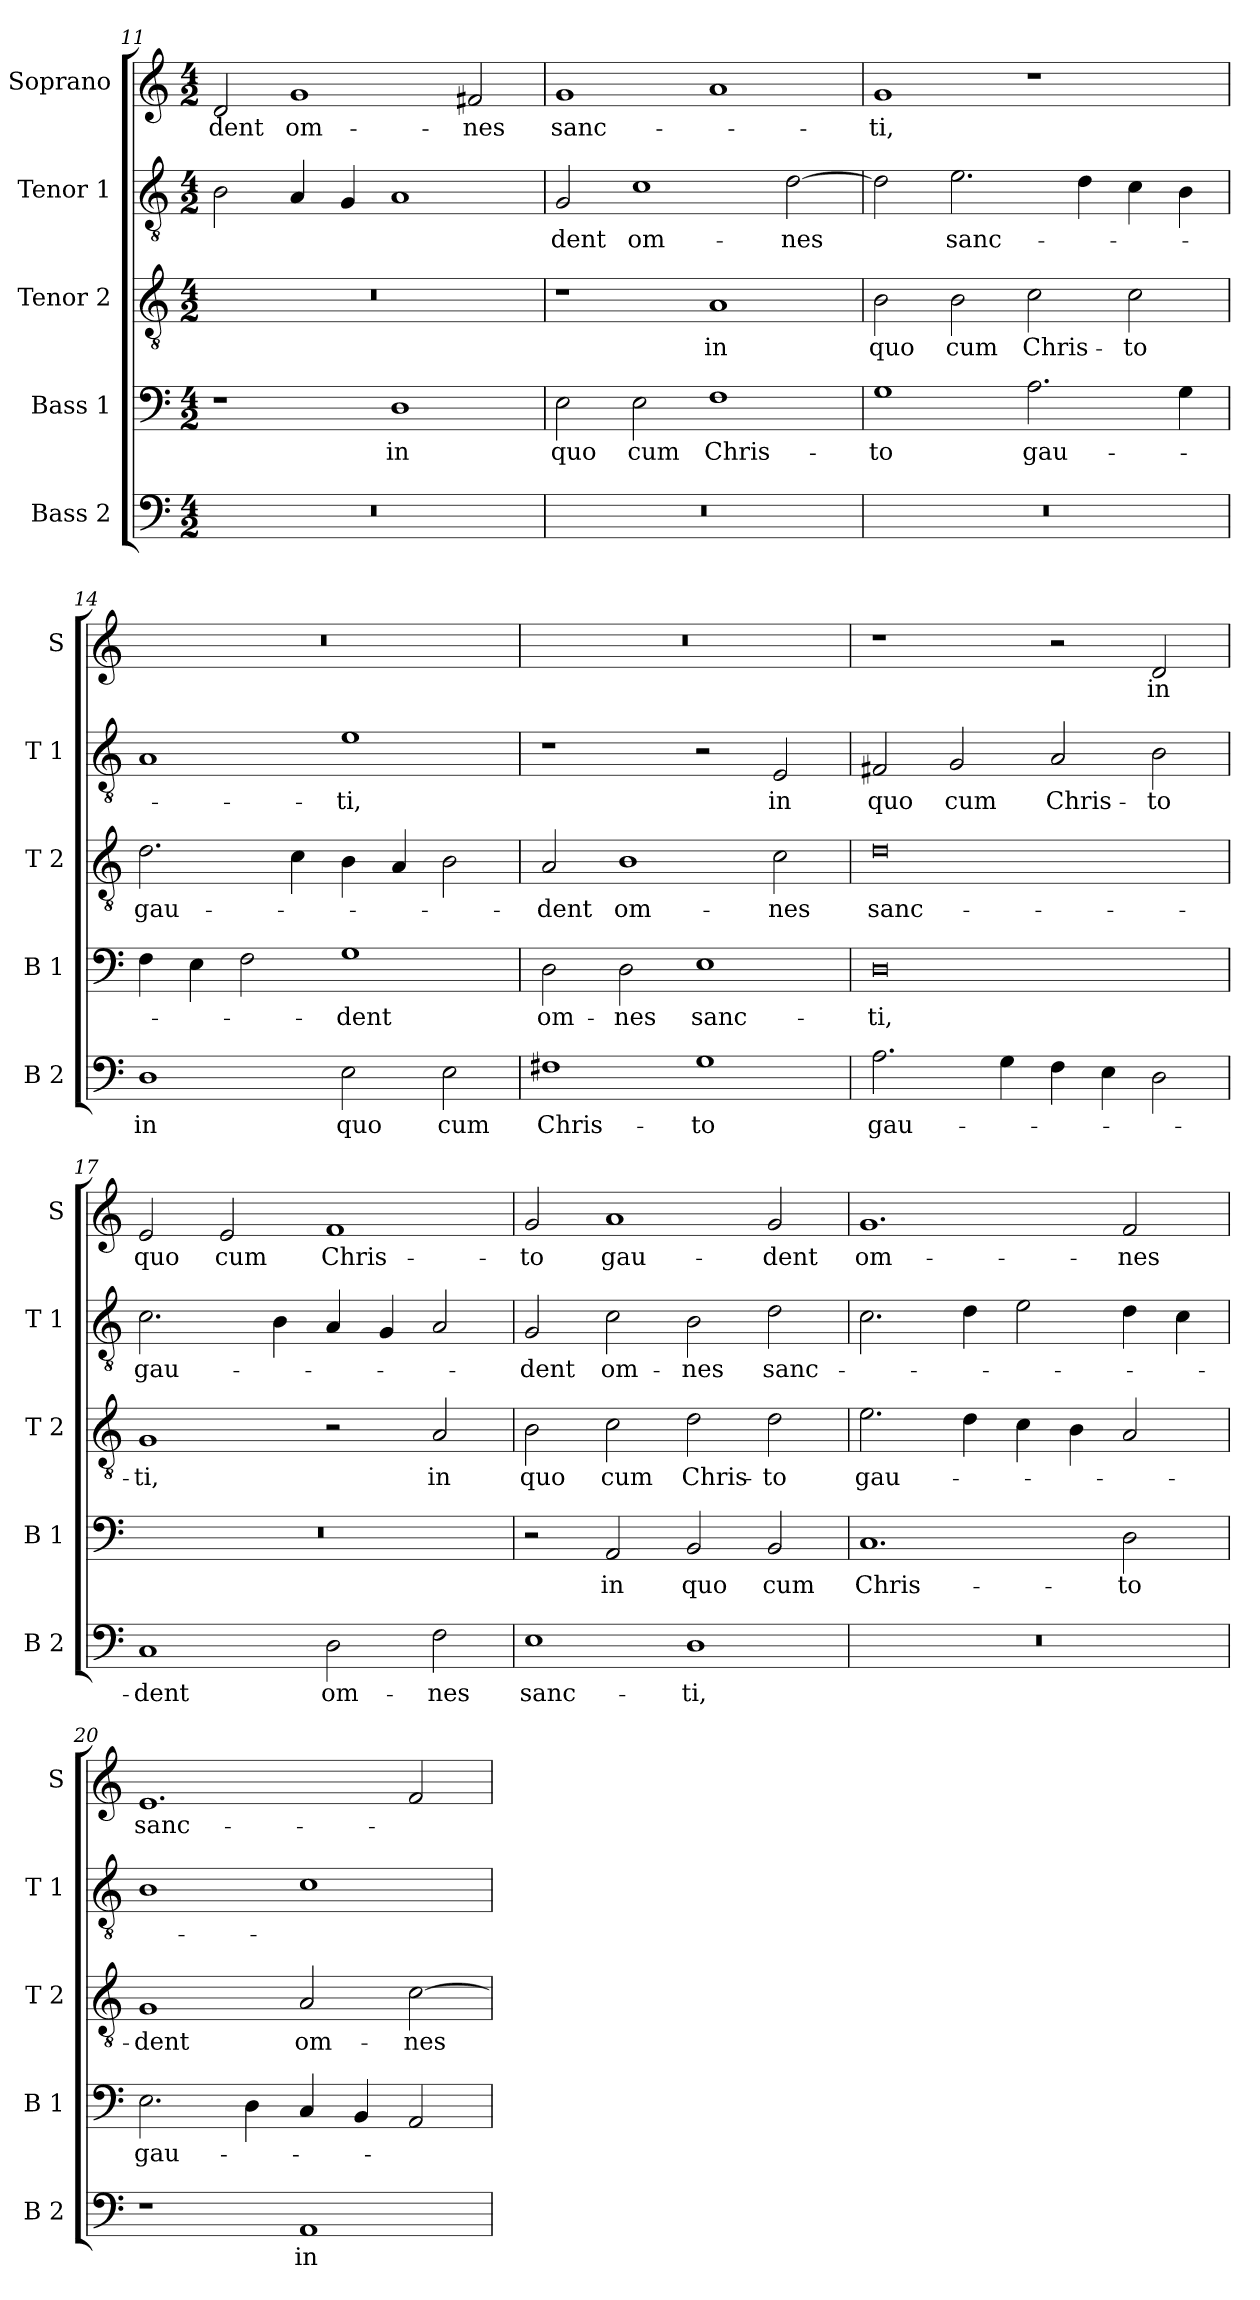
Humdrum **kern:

**kern	**text	**kern	**text	**kern	**text	**kern	**text	**kern	**text
*part5	*part5	*part4	*part4	*part3	*part3	*part2	*part2	*part1	*part1
*staff5	*staff5	*staff4	*staff4	*staff3	*staff3	*staff2	*staff2	*staff1	*staff1
*I"Bass 2	*	*I"Bass 1	*	*I"Tenor 2	*	*I"Tenor 1	*	*I"Soprano	*
*I'B 2	*	*I'B 1	*	*I'T 2	*	*I'T 1	*	*I'S	*
!!LO:PB:g=z
*clefF4	*	*clefF4	*	*clefGv2	*	*clefGv2	*	*clefG2	*
*k[]	*	*k[]	*	*k[]	*	*k[]	*	*k[]	*
*C:	*	*C:	*	*C:	*	*C:	*	*C:	*
*M4/2	*	*M4/2	*	*M4/2	*	*M4/2	*	*M4/2	*
=11	=11	=11	=11	=11	=11	=11	=11	=11	=11
!	!	!	!	!	!	!	!	!	!LO:LY:b
0r	.	1r	.	0r	.	2B\	.	2d/	-dent
!	!	!	!	!	!	!	!	!	!LO:LY:b
.	.	.	.	.	.	4A/	.	1g	om-
.	.	.	.	.	.	4G/	.	.	.
!	!	!	!LO:LY:b	!	!	!	!	!	!
.	.	1D	in	.	.	1A	.	.	.
!	!	!	!	!	!	!	!	!	!LO:LY:b
.	.	.	.	.	.	.	.	2f#X/	-nes
=12	=12	=12	=12	=12	=12	=12	=12	=12	=12
!	!	!	!LO:LY:b	!	!	!	!LO:LY:b	!	!LO:LY:b
0r	.	2E\	quo	1r	.	2G/	-dent	1g	sanc-
!	!	!	!LO:LY:b	!	!	!	!LO:LY:b	!	!
.	.	2E\	cum	.	.	1c	om-	.	.
!	!	!	!LO:LY:b	!	!LO:LY:b	!	!	!	!
.	.	1F	Chris-	1A	in	.	.	1a	.
!	!	!	!	!	!	!	!LO:LY:b	!	!
.	.	.	.	.	.	[2d\	-nes	.	.
=13	=13	=13	=13	=13	=13	=13	=13	=13	=13
!	!	!	!LO:LY:b	!	!LO:LY:b	!	!	!	!LO:LY:b
0r	.	1G	-to	2B\	quo	2d\]	.	1g	-ti,
!	!	!	!	!	!LO:LY:b	!	!LO:LY:b	!	!
.	.	.	.	2B\	cum	2.e\	sanc-	.	.
!	!	!	!LO:LY:b	!	!LO:LY:b	!	!	!	!
.	.	2.A\	gau-	2c\	Chris-	.	.	1r	.
.	.	.	.	.	.	4d\	.	.	.
!	!	!	!	!	!LO:LY:b	!	!	!	!
.	.	.	.	2c\	-to	4c\	.	.	.
.	.	4G\	.	.	.	4B\	.	.	.
=14	=14	=14	=14	=14	=14	=14	=14	=14	=14
!	!LO:LY:b	!	!	!	!LO:LY:b	!	!	!	!
1D	in	4F\	.	2.d\	gau-	1A	.	0r	.
.	.	4E\	.	.	.	.	.	.	.
.	.	2F\	.	.	.	.	.	.	.
.	.	.	.	4c\	.	.	.	.	.
!	!LO:LY:b	!	!LO:LY:b	!	!	!	!LO:LY:b	!	!
2E\	quo	1G	-dent	4B\	.	1e	-ti,	.	.
.	.	.	.	4A/	.	.	.	.	.
!	!LO:LY:b	!	!	!	!	!	!	!	!
2E\	cum	.	.	2B\	.	.	.	.	.
=15	=15	=15	=15	=15	=15	=15	=15	=15	=15
!	!LO:LY:b	!	!LO:LY:b	!	!LO:LY:b	!	!	!	!
1F#X	Chris-	2D\	om-	2A/	-dent	1r	.	0r	.
!	!	!	!LO:LY:b	!	!LO:LY:b	!	!	!	!
.	.	2D\	-nes	1B	om-	.	.	.	.
!	!LO:LY:b	!	!LO:LY:b	!	!	!	!	!	!
1G	-to	1E	sanc-	.	.	2r	.	.	.
!	!	!	!	!	!LO:LY:b	!	!LO:LY:b	!	!
.	.	.	.	2c\	-nes	2E/	in	.	.
!!LO:LB:g=z
=16	=16	=16	=16	=16	=16	=16	=16	=16	=16
!	!LO:LY:b	!	!LO:LY:b	!	!LO:LY:b	!	!LO:LY:b	!	!
2.A\	gau-	0D	-ti,	0d	sanc-	2F#X/	quo	1r	.
!	!	!	!	!	!	!	!LO:LY:b	!	!
.	.	.	.	.	.	2G/	cum	.	.
4G\	.	.	.	.	.	.	.	.	.
!	!	!	!	!	!	!	!LO:LY:b	!	!
4F\	.	.	.	.	.	2A/	Chris-	2r	.
4E\	.	.	.	.	.	.	.	.	.
!	!	!	!	!	!	!	!LO:LY:b	!	!LO:LY:b
2D\	.	.	.	.	.	2B\	-to	2d/	in
=17	=17	=17	=17	=17	=17	=17	=17	=17	=17
!	!LO:LY:b	!	!	!	!LO:LY:b	!	!LO:LY:b	!	!LO:LY:b
1C	-dent	0r	.	1G	-ti,	2.c\	gau-	2e/	quo
!	!	!	!	!	!	!	!	!	!LO:LY:b
.	.	.	.	.	.	.	.	2e/	cum
.	.	.	.	.	.	4B\	.	.	.
!	!LO:LY:b	!	!	!	!	!	!	!	!LO:LY:b
2D\	om-	.	.	2r	.	4A/	.	1f	Chris-
.	.	.	.	.	.	4G/	.	.	.
!	!LO:LY:b	!	!	!	!LO:LY:b	!	!	!	!
2F\	-nes	.	.	2A/	in	2A/	.	.	.
=18	=18	=18	=18	=18	=18	=18	=18	=18	=18
!	!LO:LY:b	!	!	!	!LO:LY:b	!	!LO:LY:b	!	!LO:LY:b
1E	sanc-	2r	.	2B\	quo	2G/	-dent	2g/	-to
!	!	!	!LO:LY:b	!	!LO:LY:b	!	!LO:LY:b	!	!LO:LY:b
.	.	2AA/	in	2c\	cum	2c\	om-	1a	gau-
!	!LO:LY:b	!	!LO:LY:b	!	!LO:LY:b	!	!LO:LY:b	!	!
1D	-ti,	2BB/	quo	2d\	Chris-	2B\	-nes	.	.
!	!	!	!LO:LY:b	!	!LO:LY:b	!	!LO:LY:b	!	!LO:LY:b
.	.	2BB/	cum	2d\	-to	2d\	sanc-	2g/	-dent
=19	=19	=19	=19	=19	=19	=19	=19	=19	=19
!	!	!	!LO:LY:b	!	!LO:LY:b	!	!	!	!LO:LY:b
0r	.	1.C	Chris-	2.e\	gau-	2.c\	.	1.g	om-
.	.	.	.	4d\	.	4d\	.	.	.
.	.	.	.	4c\	.	2e\	.	.	.
.	.	.	.	4B\	.	.	.	.	.
!	!	!	!LO:LY:b	!	!	!	!	!	!LO:LY:b
.	.	2D\	-to	2A/	.	4d\	.	2f/	-nes
.	.	.	.	.	.	4c\	.	.	.
=20	=20	=20	=20	=20	=20	=20	=20	=20	=20
!	!	!	!LO:LY:b	!	!LO:LY:b	!	!	!	!LO:LY:b
1r	.	2.E\	gau-	1G	-dent	1B	.	1.e	sanc-
.	.	4D\	.	.	.	.	.	.	.
!	!LO:LY:b	!	!	!	!LO:LY:b	!	!	!	!
1AA	in	4C/	.	2A/	om-	1c	.	.	.
.	.	4BB/	.	.	.	.	.	.	.
!	!	!	!	!	!LO:LY:b	!	!	!	!
.	.	2AA/	.	[2c\	-nes	.	.	2f/	.
=	=	=	=	=	=	=	=	=	=
*-	*-	*-	*-	*-	*-	*-	*-	*-	*-
